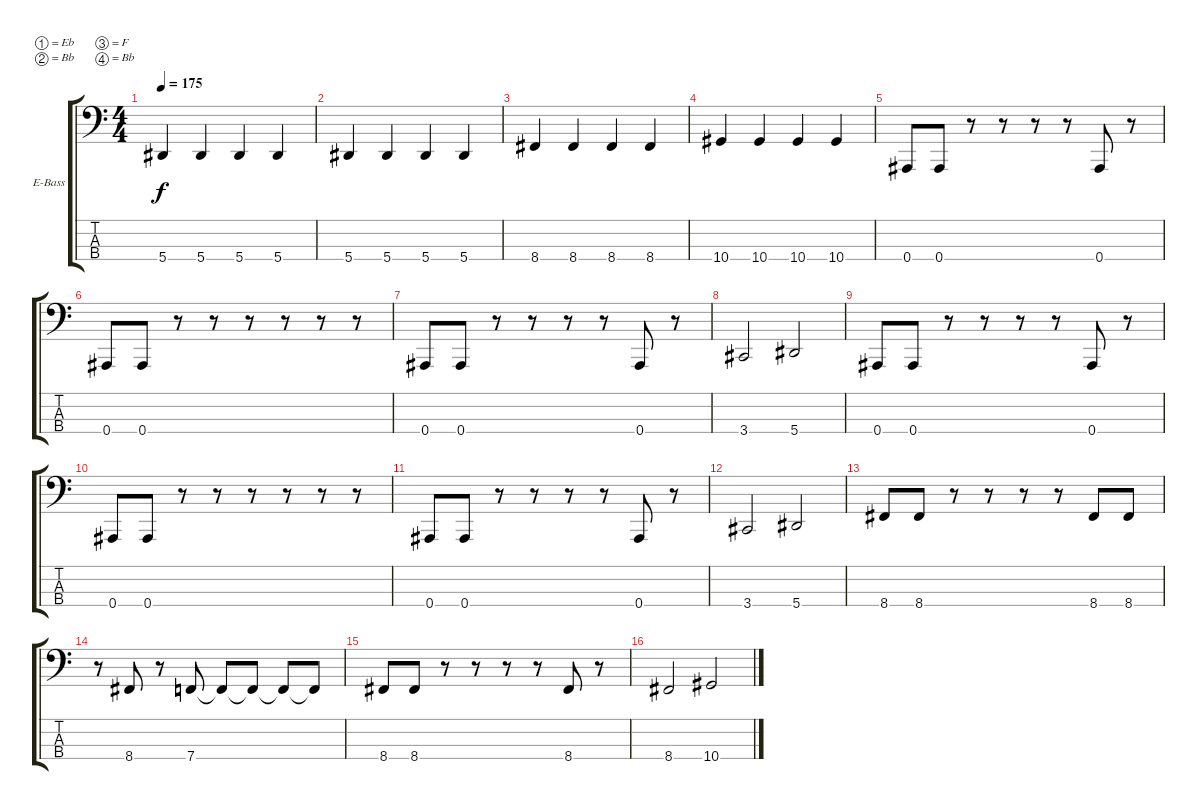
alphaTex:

\bracketExtendMode groupsimilarinstruments
\firstSystemTrackNameOrientation horizontal
\otherSystemsTrackNameOrientation horizontal
\track ("Piste 5" "E-Bass") {instrument electricbasspick}
\staff {score tabs}
\tuning (Eb2 Bb1 F1 Bb0)
\ts (4 4)
\tempo 175
\clef f4
\ks c
5.4.4{dy f} 5.4.4 5.4.4 5.4.4 |
5.4.4 5.4.4 5.4.4 5.4.4 |
8.4.4 8.4.4 8.4.4 8.4.4 |
10.4.4 10.4.4 10.4.4 10.4.4 |
0.4.8 0.4.8 r.8 r.8 r.8 r.8 0.4.8 r.8 |
0.4.8 0.4.8 r.8 r.8 r.8 r.8 r.8 r.8 |
0.4.8 0.4.8 r.8 r.8 r.8 r.8 0.4.8 r.8 |
3.4.2 5.4.2 |
0.4.8 0.4.8 r.8 r.8 r.8 r.8 0.4.8 r.8 |
0.4.8 0.4.8 r.8 r.8 r.8 r.8 r.8 r.8 |
0.4.8 0.4.8 r.8 r.8 r.8 r.8 0.4.8 r.8 |
3.4.2 5.4.2 |
8.4.8 8.4.8 r.8 r.8 r.8 r.8 8.4.8 8.4.8 |
r.8 8.4.8 r.8 7.4.8 7.4{t}.8 7.4{t}.8 7.4{t}.8 7.4{t}.8 |
8.4.8 8.4.8 r.8 r.8 r.8 r.8 8.4.8 r.8 |
8.4.2 10.4.2
